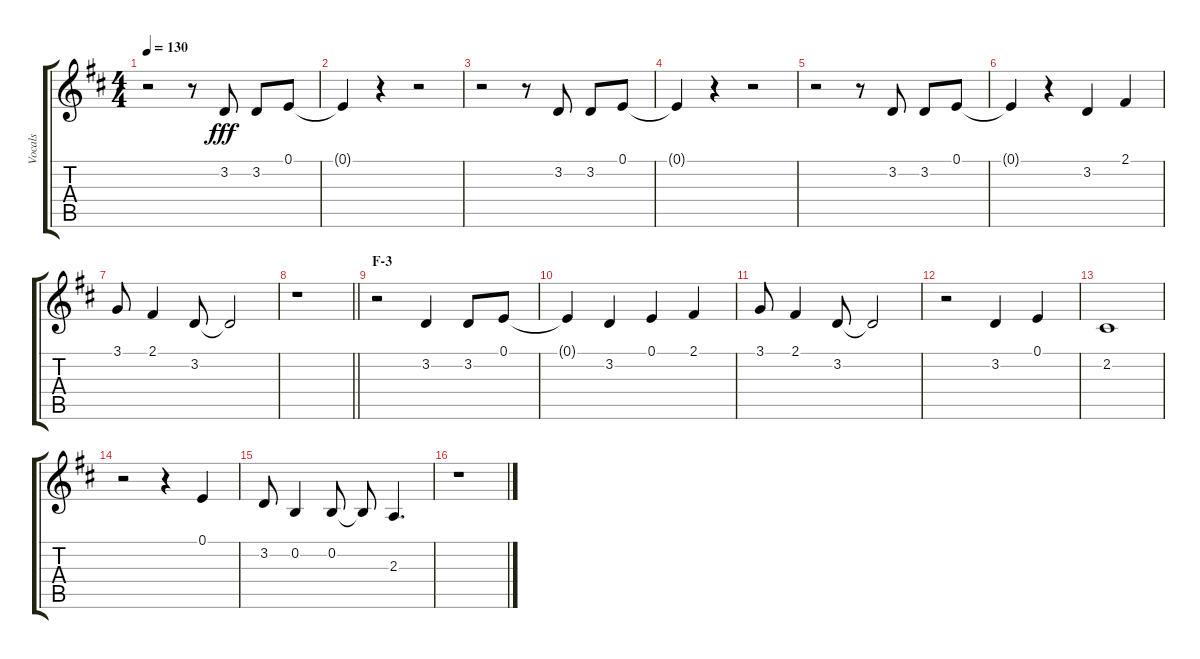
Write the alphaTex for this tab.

\track ("Vocals" "Vocals") {instrument voiceoohs}
\staff {score tabs}
\tuning (E4 B3 G3 D3 A2 E2) {hide}
\ts (4 4)
\tempo 130
\clef g2
\ks d
r.2{dy fff} r.8 3.2.8 3.2.8 0.1.8 |
0.1{t}.4 r.4 r.2 |
r.2 r.8 3.2.8 3.2.8 0.1.8 |
0.1{t}.4 r.4 r.2 |
r.2 r.8 3.2.8 3.2.8 0.1.8 |
0.1{t}.4 r.4 3.2.4 2.1.4 |
3.1.8 2.1.4 3.2.8 3.2{t}.2 |
\barLineRight lightlight
r.1 |
\section ("" "F-3")
r.2 3.2.4 3.2.8 0.1.8 |
0.1{t}.4 3.2.4 0.1.4 2.1.4 |
3.1.8 2.1.4 3.2.8 3.2{t}.2 |
r.2 3.2.4 0.1.4 |
2.2.1 |
r.2 r.4 0.1.4 |
3.2.8 0.2.4 0.2.8 0.2{t}.8 2.3.4{d} |
r.1
